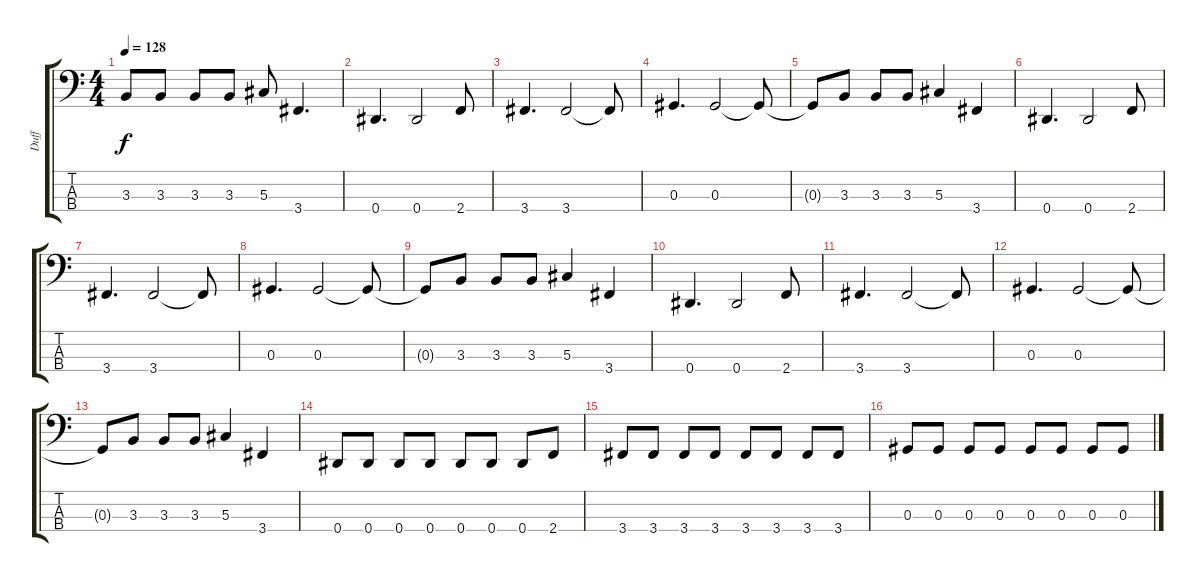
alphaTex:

\track ("Duff" "Duff") {instrument slapbass1}
\staff {score tabs}
\tuning (Gb2 Db2 Ab1 Eb1) {hide}
\ts (4 4)
\tempo 128
\clef f4
\ks c
3.3.8{dy f} 3.3.8 3.3.8 3.3.8 5.3.8 3.4.4{d} |
0.4.4{d} 0.4.2 2.4.8 |
3.4.4{d} 3.4.2 3.4{t}.8 |
0.3.4{d} 0.3.2 0.3{t}.8 |
0.3{t}.8 3.3.8 3.3.8 3.3.8 5.3.4 3.4.4 |
0.4.4{d} 0.4.2 2.4.8 |
3.4.4{d} 3.4.2 3.4{t}.8 |
0.3.4{d} 0.3.2 0.3{t}.8 |
0.3{t}.8 3.3.8 3.3.8 3.3.8 5.3.4 3.4.4 |
0.4.4{d} 0.4.2 2.4.8 |
3.4.4{d} 3.4.2 3.4{t}.8 |
0.3.4{d} 0.3.2 0.3{t}.8 |
0.3{t}.8 3.3.8 3.3.8 3.3.8 5.3.4 3.4.4 |
0.4.8 0.4.8 0.4.8 0.4.8 0.4.8 0.4.8 0.4.8 2.4.8 |
3.4.8 3.4.8 3.4.8 3.4.8 3.4.8 3.4.8 3.4.8 3.4.8 |
0.3.8 0.3.8 0.3.8 0.3.8 0.3.8 0.3.8 0.3.8 0.3.8
